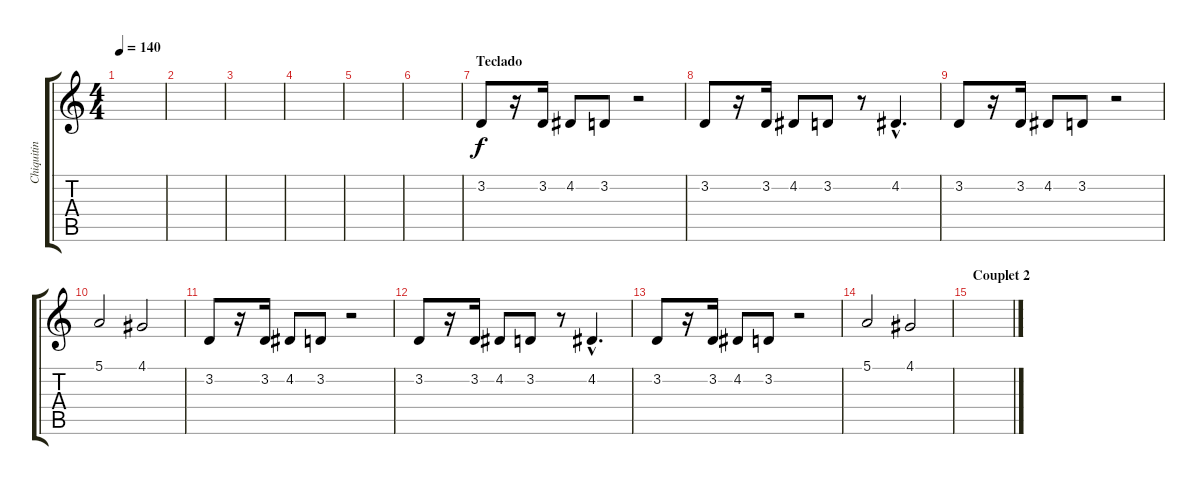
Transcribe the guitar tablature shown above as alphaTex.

\track ("Chiquitin" "Chiquitin") {instrument trumpet}
\staff {score tabs}
\tuning (E4 B3 G3 D3 A2 E2) {hide}
\ts (4 4)
\tempo 140
\clef g2
\ks c
|
|
|
|
|
|
\section ("" "Teclado")
3.2.8 r.16 3.2.16 4.2.8 3.2.8 r.2 |
3.2.8 r.16 3.2.16 4.2.8 3.2.8 r.8 4.2{hac}.4{d} |
3.2.8 r.16 3.2.16 4.2.8 3.2.8 r.2 |
5.1.2 4.1.2 |
3.2.8 r.16 3.2.16 4.2.8 3.2.8 r.2 |
3.2.8 r.16 3.2.16 4.2.8 3.2.8 r.8 4.2{hac}.4{d} |
3.2.8 r.16 3.2.16 4.2.8 3.2.8 r.2 |
5.1.2 4.1.2 |
\section ("" "Couplet 2")
